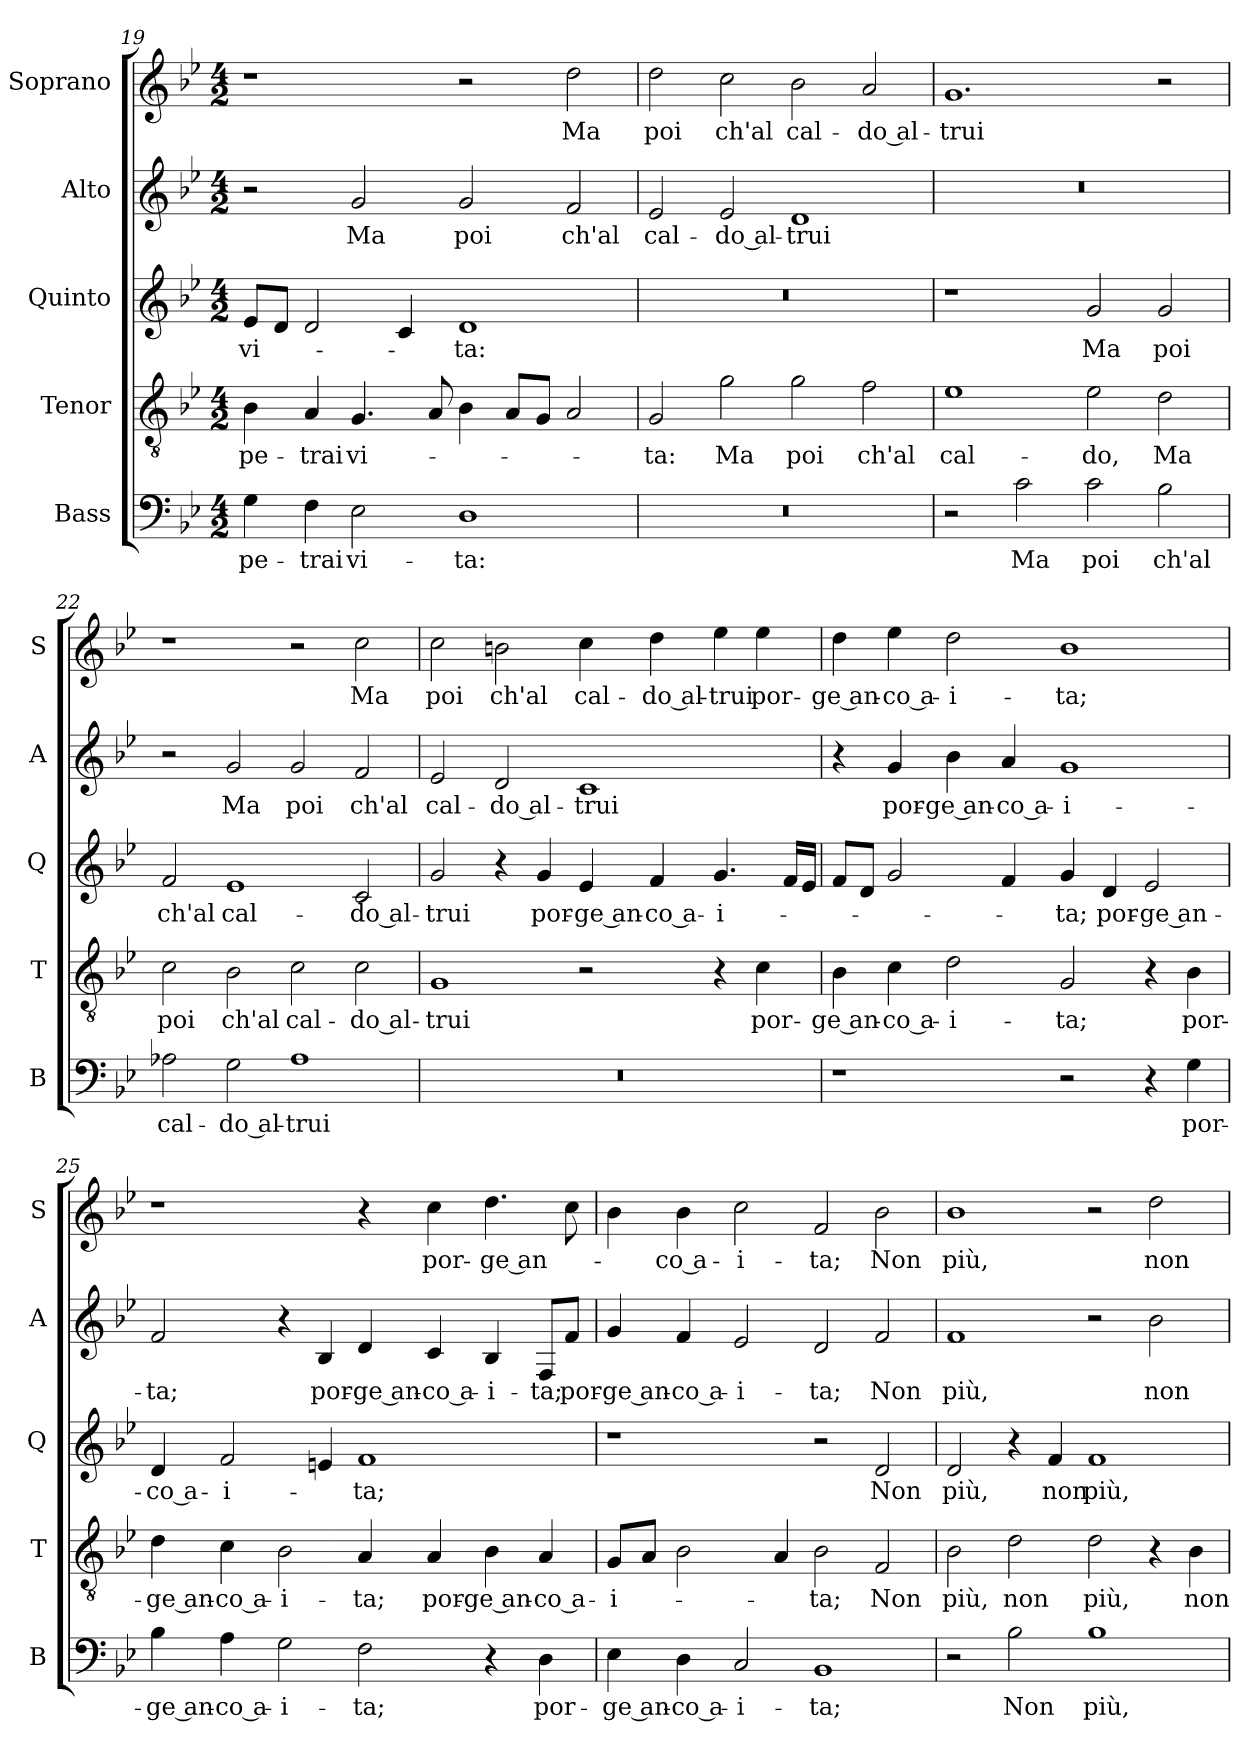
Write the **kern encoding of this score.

**kern	**text	**kern	**text	**kern	**text	**kern	**text	**kern	**text
*part5	*part5	*part4	*part4	*part3	*part3	*part2	*part2	*part1	*part1
*staff5	*staff5	*staff4	*staff4	*staff3	*staff3	*staff2	*staff2	*staff1	*staff1
*I"Bass	*	*I"Tenor	*	*I"Quinto	*	*I"Alto	*	*I"Soprano	*
*I'B	*	*I'T	*	*I'Q	*	*I'A	*	*I'S	*
*clefF4	*	*clefGv2	*	*clefG2	*	*clefG2	*	*clefG2	*
*k[b-e-]	*	*k[b-e-]	*	*k[b-e-]	*	*k[b-e-]	*	*k[b-e-]	*
*B-:	*	*B-:	*	*B-:	*	*B-:	*	*B-:	*
*M4/2	*	*M4/2	*	*M4/2	*	*M4/2	*	*M4/2	*
=19	=19	=19	=19	=19	=19	=19	=19	=19	=19
!	!LO:LY:b	!	!LO:LY:b	!	!LO:LY:b	!	!	!	!
4G\	-pe-	4B-\	-pe-	8e-/L	vi-	2r	.	1r	.
.	.	.	.	8d/J	.	.	.	.	.
!	!LO:LY:b	!	!LO:LY:b	!	!	!	!	!	!
4F\	-trai	4A/	-trai	2d/	.	.	.	.	.
!	!LO:LY:b	!	!LO:LY:b	!	!	!	!LO:LY:b	!	!
2E-\	vi-	4.G/	vi-	.	.	2g/	Ma	.	.
.	.	.	.	4c/	.	.	.	.	.
.	.	8A/	.	.	.	.	.	.	.
!	!LO:LY:b	!	!	!	!LO:LY:b	!	!LO:LY:b	!	!
1D	-ta:	4B-\	.	1d	-ta:	2g/	poi	2r	.
.	.	8A/L	.	.	.	.	.	.	.
.	.	8G/J	.	.	.	.	.	.	.
!	!	!	!	!	!	!	!LO:LY:b	!	!LO:LY:b
.	.	2A/	.	.	.	2f/	ch'al	2dd\	Ma
=20	=20	=20	=20	=20	=20	=20	=20	=20	=20
!	!	!	!LO:LY:b	!	!	!	!LO:LY:b	!	!LO:LY:b
0r	.	2G/	-ta:	0r	.	2e-/	cal-	2dd\	poi
!	!	!	!LO:LY:b	!	!	!	!LO:LY:b	!	!LO:LY:b
.	.	2g\	Ma	.	.	2e-/	-do al-	2cc\	ch'al
!	!	!	!LO:LY:b	!	!	!	!LO:LY:b	!	!LO:LY:b
.	.	2g\	poi	.	.	1d	-trui	2b-\	cal-
!	!	!	!LO:LY:b	!	!	!	!	!	!LO:LY:b
.	.	2f\	ch'al	.	.	.	.	2a/	-do al-
!!LO:LB:g=z
=21	=21	=21	=21	=21	=21	=21	=21	=21	=21
!	!	!	!LO:LY:b	!	!	!	!	!	!LO:LY:b
2r	.	1e-	cal-	1r	.	0r	.	1.g	-trui
!	!LO:LY:b	!	!	!	!	!	!	!	!
2c\	Ma	.	.	.	.	.	.	.	.
!	!LO:LY:b	!	!LO:LY:b	!	!LO:LY:b	!	!	!	!
2c\	poi	2e-\	-do,	2g/	Ma	.	.	.	.
!	!LO:LY:b	!	!LO:LY:b	!	!LO:LY:b	!	!	!	!
2B-\	ch'al	2d\	Ma	2g/	poi	.	.	2r	.
=22	=22	=22	=22	=22	=22	=22	=22	=22	=22
!	!LO:LY:b	!	!LO:LY:b	!	!LO:LY:b	!	!	!	!
2A-X\	cal-	2c\	poi	2f/	ch'al	2r	.	1r	.
!	!LO:LY:b	!	!LO:LY:b	!	!LO:LY:b	!	!LO:LY:b	!	!
2G\	-do al-	2B-\	ch'al	1e-	cal-	2g/	Ma	.	.
!	!LO:LY:b	!	!LO:LY:b	!	!	!	!LO:LY:b	!	!
1A-	-trui	2c\	cal-	.	.	2g/	poi	2r	.
!	!	!	!LO:LY:b	!	!LO:LY:b	!	!LO:LY:b	!	!LO:LY:b
.	.	2c\	-do al-	2c/	-do al-	2f/	ch'al	2cc\	Ma
=23	=23	=23	=23	=23	=23	=23	=23	=23	=23
!	!	!	!LO:LY:b	!	!LO:LY:b	!	!LO:LY:b	!	!LO:LY:b
0r	.	1G	-trui	2g/	-trui	2e-/	cal-	2cc\	poi
!	!	!	!	!	!	!	!LO:LY:b	!	!LO:LY:b
.	.	.	.	4r	.	2d/	-do al-	2bn\	ch'al
!	!	!	!	!	!LO:LY:b	!	!	!	!
.	.	.	.	4g/	por-	.	.	.	.
!	!	!	!	!	!LO:LY:b	!	!LO:LY:b	!	!LO:LY:b
.	.	2r	.	4e-/	-ge an-	1c	-trui	4cc\	cal-
!	!	!	!	!	!LO:LY:b	!	!	!	!LO:LY:b
.	.	.	.	4f/	-co a-	.	.	4dd\	-do al-
!	!	!	!	!	!LO:LY:b	!	!	!	!LO:LY:b
.	.	4r	.	4.g/	-i-	.	.	4ee-\	-trui
!	!	!	!LO:LY:b	!	!	!	!	!	!LO:LY:b
.	.	4c\	por-	.	.	.	.	4ee-\	por-
.	.	.	.	16f/LL	.	.	.	.	.
.	.	.	.	16e-/JJ	.	.	.	.	.
!!LO:LB:g=z
=24	=24	=24	=24	=24	=24	=24	=24	=24	=24
!	!	!	!LO:LY:b	!	!	!	!	!	!LO:LY:b
1r	.	4B-\	-ge an-	8f/L	.	4r	.	4dd\	-ge an-
.	.	.	.	8d/J	.	.	.	.	.
!	!	!	!LO:LY:b	!	!	!	!LO:LY:b	!	!LO:LY:b
.	.	4c\	-co a-	2g/	.	4g/	por-	4ee-\	-co a-
!	!	!	!LO:LY:b	!	!	!	!LO:LY:b	!	!LO:LY:b
.	.	2d\	-i-	.	.	4b-\	-ge an-	2dd\	-i-
!	!	!	!	!	!	!	!LO:LY:b	!	!
.	.	.	.	4f/	.	4a/	-co a-	.	.
!	!	!	!LO:LY:b	!	!LO:LY:b	!	!LO:LY:b	!	!LO:LY:b
2r	.	2G/	-ta;	4g/	-ta;	1g	-i-	1b-	-ta;
!	!	!	!	!	!LO:LY:b	!	!	!	!
.	.	.	.	4d/	por-	.	.	.	.
!	!	!	!	!	!LO:LY:b	!	!	!	!
4r	.	4r	.	2e-/	-ge an-	.	.	.	.
!	!LO:LY:b	!	!LO:LY:b	!	!	!	!	!	!
4G\	por-	4B-\	por-	.	.	.	.	.	.
=25	=25	=25	=25	=25	=25	=25	=25	=25	=25
!	!LO:LY:b	!	!LO:LY:b	!	!LO:LY:b	!	!LO:LY:b	!	!
4B-\	-ge an-	4d\	-ge an-	4d/	-co a-	2f/	-ta;	1r	.
!	!LO:LY:b	!	!LO:LY:b	!	!LO:LY:b	!	!	!	!
4A\	-co a-	4c\	-co a-	2f/	-i-	.	.	.	.
!	!LO:LY:b	!	!LO:LY:b	!	!	!	!	!	!
2G\	-i-	2B-\	-i-	.	.	4r	.	.	.
!	!	!	!	!	!	!	!LO:LY:b	!	!
.	.	.	.	4en/	.	4B-/	por-	.	.
!	!LO:LY:b	!	!LO:LY:b	!	!LO:LY:b	!	!LO:LY:b	!	!
2F\	-ta;	4A/	-ta;	1f	-ta;	4d/	-ge an-	4r	.
!	!	!	!LO:LY:b	!	!	!	!LO:LY:b	!	!LO:LY:b
.	.	4A/	por-	.	.	4c/	-co a-	4cc\	por-
!	!	!	!LO:LY:b	!	!	!	!LO:LY:b	!	!LO:LY:b
4r	.	4B-\	-ge an-	.	.	4B-/	-i-	4.dd\	-ge an-
!	!LO:LY:b	!	!LO:LY:b	!	!	!	!LO:LY:b	!	!
4D\	por-	4A/	-co a-	.	.	8F/L	-ta;	.	.
!	!	!	!	!	!	!	!LO:LY:b	!	!
.	.	.	.	.	.	8f/J	por-	8cc\	.
=26	=26	=26	=26	=26	=26	=26	=26	=26	=26
!	!LO:LY:b	!	!LO:LY:b	!	!	!	!LO:LY:b	!	!
4E-\	-ge an-	8G/L	-i-	1r	.	4g/	-ge an-	4b-\	.
.	.	8A/J	.	.	.	.	.	.	.
!	!LO:LY:b	!	!	!	!	!	!LO:LY:b	!	!LO:LY:b
4D\	-co a-	2B-\	.	.	.	4f/	-co a-	4b-\	-co a-
!	!LO:LY:b	!	!	!	!	!	!LO:LY:b	!	!LO:LY:b
2C/	-i-	.	.	.	.	2e-/	-i-	2cc\	-i-
.	.	4A/	.	.	.	.	.	.	.
!	!LO:LY:b	!	!LO:LY:b	!	!	!	!LO:LY:b	!	!LO:LY:b
1BB-	-ta;	2B-\	-ta;	2r	.	2d/	-ta;	2f/	-ta;
!	!	!	!LO:LY:b	!	!LO:LY:b	!	!LO:LY:b	!	!LO:LY:b
.	.	2F/	Non	2d/	Non	2f/	Non	2b-\	Non
!!LO:PB:g=z
=27	=27	=27	=27	=27	=27	=27	=27	=27	=27
!	!	!	!LO:LY:b	!	!LO:LY:b	!	!LO:LY:b	!	!LO:LY:b
2r	.	2B-\	più,	2d/	più,	1f	più,	1b-	più,
!	!LO:LY:b	!	!LO:LY:b	!	!	!	!	!	!
2B-\	Non	2d\	non	4r	.	.	.	.	.
!	!	!	!	!	!LO:LY:b	!	!	!	!
.	.	.	.	4f/	non	.	.	.	.
!	!LO:LY:b	!	!LO:LY:b	!	!LO:LY:b	!	!	!	!
1B-	più,	2d\	più,	1f	più,	2r	.	2r	.
!	!	!	!	!	!	!	!LO:LY:b	!	!LO:LY:b
.	.	4r	.	.	.	2b-\	non	2dd\	non
!	!	!	!LO:LY:b	!	!	!	!	!	!
.	.	4B-\	non	.	.	.	.	.	.
=	=	=	=	=	=	=	=	=	=
*-	*-	*-	*-	*-	*-	*-	*-	*-	*-
